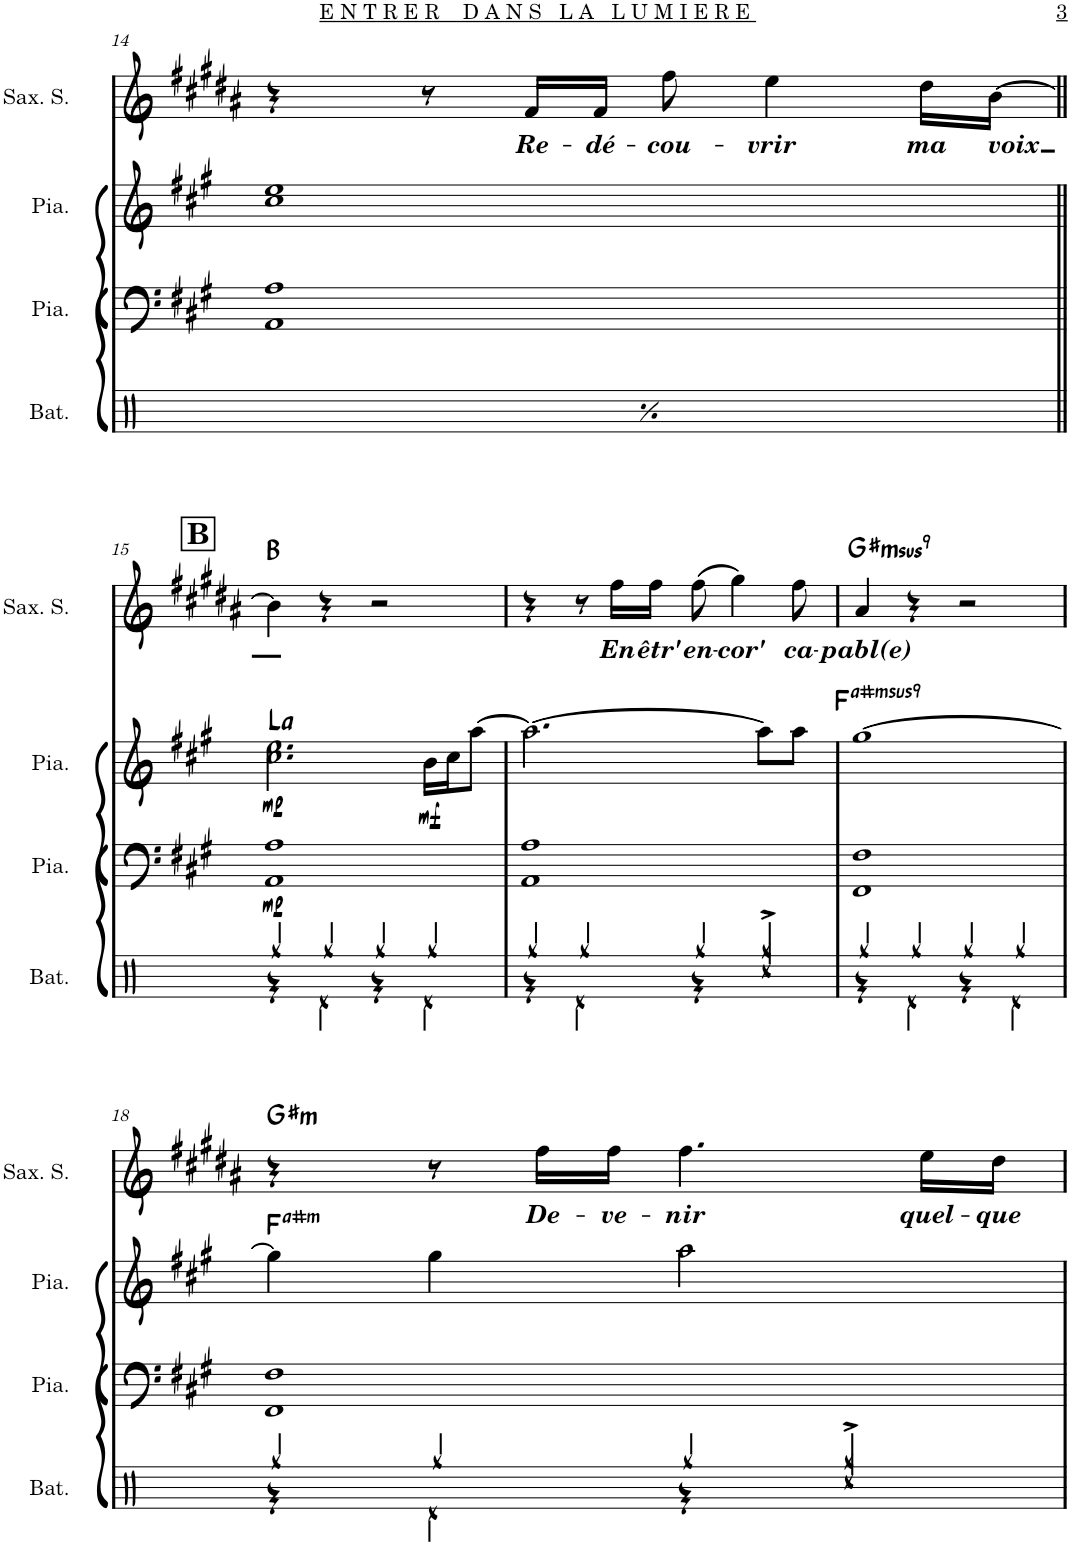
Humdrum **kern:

**kern	**kern	**dynam	**kern	**dynam	**harte	**kern	**text	**harte
*part4	*part3	*part3	*part2	*part2	*part2	*part1	*part1	*part1
*staff4	*staff3	*staff3	*staff2	*staff2	*	*staff1	*staff1	*
*I"Batterie	*I"Piano	*	*I"Piano	*	*	*I"Saxophone soprano	*	*
*I'Bat.	*I'Pia.	*	*I'Pia.	*	*	*I'Sax. S.	*	*
!!LO:PB:g=z
*clefX	*clefF4	*	*clefG2	*	*	*clefG2	*	*
*	*	*	*	*	*	*Trd1c2	*	*
*k[]	*k[f#c#g#]	*	*k[f#c#g#]	*	*	*k[f#c#g#d#a#]	*	*
*M4/4	*M4/4	*	*M4/4	*	*	*M4/4	*	*
=14	=14	=14	=14	=14	=14	=14	=14	=14
*^	*	*	*	*	*	*	*	*
1ryy	4Rgg\	1AA 1A	.	1cc# 1ee	.	.	4r	.	.
.	4Rgg\	.	.	.	.	.	8r	.	.
!	!	!	!	!	!	!	!	!LO:LY:b	!
.	.	.	.	.	.	.	16f#/LL	Re-	.
!	!	!	!	!	!	!	!	!LO:LY:b	!
.	.	.	.	.	.	.	16f#/JJ	-dé-	.
!	!	!	!	!	!	!	!	!LO:LY:b	!
.	4Rgg\	.	.	.	.	.	8ff#\	-cou-	.
!	!	!	!	!	!	!	!	!LO:LY:b	!
.	.	.	.	.	.	.	4ee\	vrir	.
.	4Rgg\	.	.	.	.	.	.	.	.
!	!	!	!	!	!	!	!	!LO:LY:b	!
.	.	.	.	.	.	.	16dd#\LL	ma	.
!	!	!	!	!	!	!	!	!LO:LY:b	!
.	.	.	.	.	.	.	[16b\JJ	voix	.
!!LO:LB:g=z
!!LO:REH:place=s1:a:B:cj:fs=14:t=B
=15||	=15||	=15||	=15||	=15||	=15||	=15||	=15||	=15||	=15||
!	!	!	!LO:DY:b	!	!LO:DY:b	!LO:H:kt=La	!	!	!
4Rgg/	4r	1AA 1A	mp	2.cc#\ 2.ee\	mp	N	4b\]	.	B:maj
4Rgg/	4Rd\	.	.	.	.	.	4r	.	.
4Rgg/	4r	.	.	.	.	.	2r	.	.
!	!	!	!	!	!LO:DY:b	!	!	!	!
4Rgg/	4Rd\	.	.	16b\LL	mf	.	.	.	.
.	.	.	.	16cc#\J	.	.	.	.	.
.	.	.	.	[8aa\J	.	.	.	.	.
=16	=16	=16	=16	=16	=16	=16	=16	=16	=16
4Rgg/	4r	1AA 1A	.	2.aa\_	.	.	4r	.	.
4Rgg/	4Rd\	.	.	.	.	.	8r	.	.
!	!	!	!	!	!	!	!	!LO:LY:b	!
.	.	.	.	.	.	.	16ff#\LL	En	.
!	!	!	!	!	!	!	!	!LO:LY:b	!
.	.	.	.	.	.	.	16ff#\JJ	êtr'	.
!	!	!	!	!	!	!	!	!LO:LY:b	!
4Rgg/	4r	.	.	.	.	.	(8ff#\	en-	.
!	!	!	!	!	!	!	!	!LO:LY:b	!
.	.	.	.	.	.	.	4gg#\)	cor'	.
4Rcc^/	4Rgg/	.	.	8aa\L]	.	.	.	.	.
!	!	!	!	!	!	!	!	!LO:LY:b	!
.	.	.	.	8aa\J	.	.	8ff#\	ca-	.
=17	=17	=17	=17	=17	=17	=17	=17	=17	=17
!	!	!	!	!	!	!LO:H:kt=a#msus	!	!LO:LY:b	!LO:H:kt=9
4Rgg/	4r	1FF# 1F#	.	[1gg#	.	.	4a#/	-pabl(e)	G#:min
4Rgg/	4Rd\	.	.	.	.	.	4r	.	.
4Rgg/	4r	.	.	.	.	.	2r	.	.
4Rgg/	4Rd\	.	.	.	.	.	.	.	.
!!LO:LB:g=z
=18	=18	=18	=18	=18	=18	=18	=18	=18	=18
!	!	!	!	!	!	!LO:H:kt=a#m	!	!	!LO:H:kt=m
4Rgg/	4r	1FF# 1F#	.	4gg#\]	.	.	4r	.	G#:min
4Rgg/	4Rd\	.	.	4gg#\	.	.	8r	.	.
!	!	!	!	!	!	!	!	!LO:LY:b	!
.	.	.	.	.	.	.	16ff#\LL	De-	.
!	!	!	!	!	!	!	!	!LO:LY:b	!
.	.	.	.	.	.	.	16ff#\JJ	-ve-	.
!	!	!	!	!	!	!	!	!LO:LY:b	!
4Rgg/	4r	.	.	2aa\	.	.	4.ff#\	nir	.
4Rcc^/	4Rgg/	.	.	.	.	.	.	.	.
!	!	!	!	!	!	!	!	!LO:LY:b	!
.	.	.	.	.	.	.	16ee\LL	quel-	.
!	!	!	!	!	!	!	!	!LO:LY:b	!
.	.	.	.	.	.	.	16dd#\JJ	-que	.
*v	*v	*	*	*	*	*	*	*	*
=	=	=	=	=	=	=	=	=
*-	*-	*-	*-	*-	*-	*-	*-	*-
